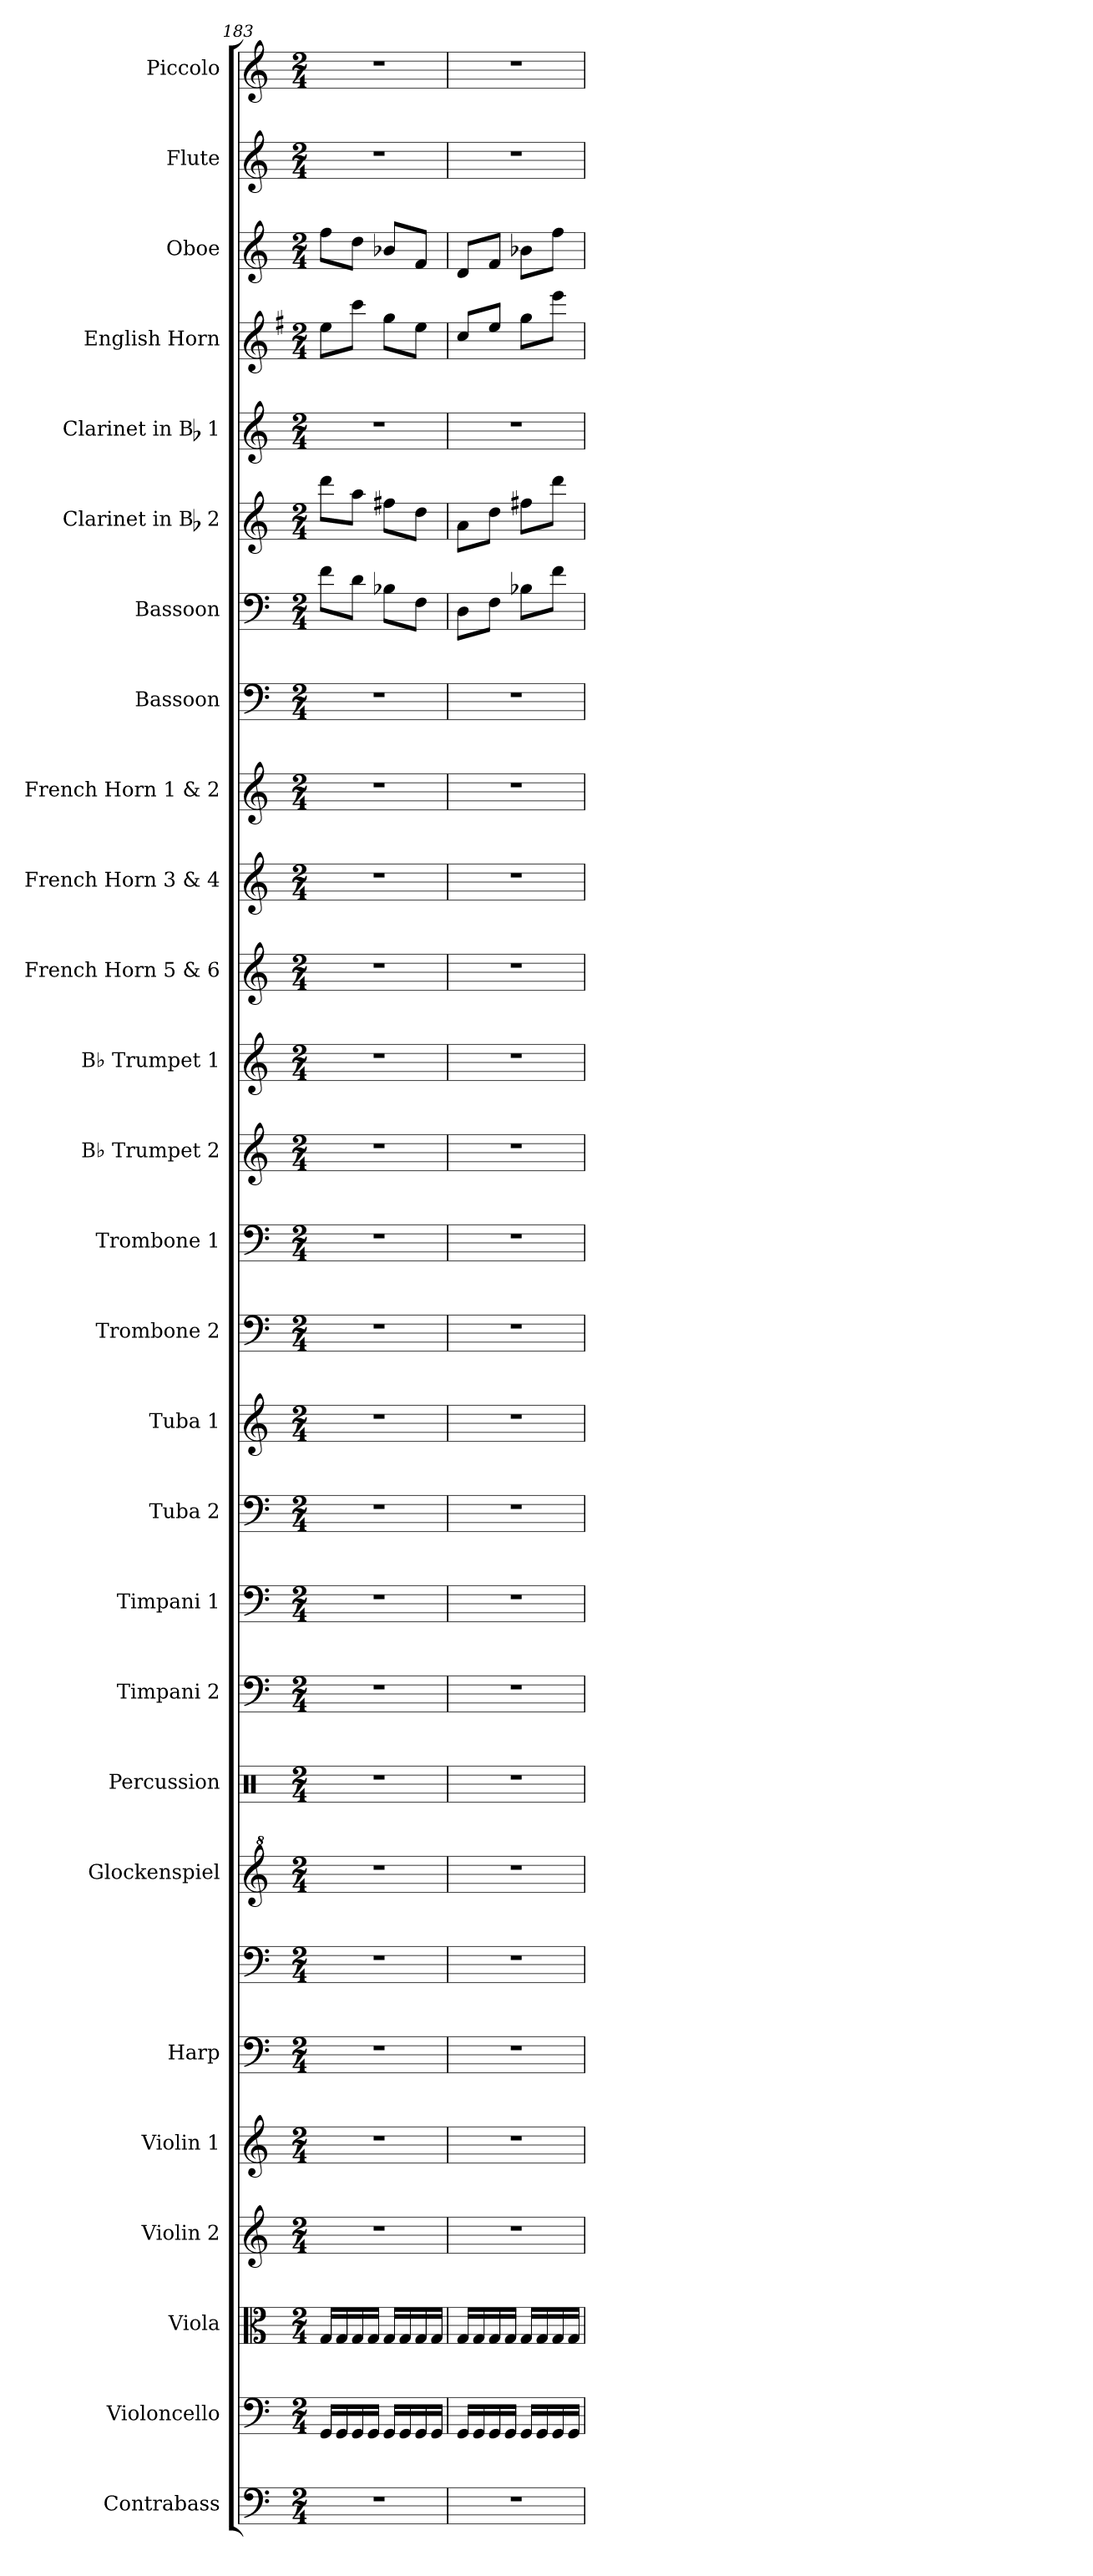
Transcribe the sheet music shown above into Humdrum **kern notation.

**kern	**kern	**kern	**kern	**kern	**kern	**kern	**kern	**kern	**kern	**kern	**kern	**kern	**kern	**kern	**kern	**kern	**kern	**kern	**kern	**kern	**kern	**kern	**kern	**kern	**kern	**kern	**kern
*part27	*part26	*part25	*part24	*part23	*part22	*part22	*part21	*part20	*part19	*part18	*part17	*part16	*part15	*part14	*part13	*part12	*part11	*part10	*part9	*part8	*part7	*part6	*part5	*part4	*part3	*part2	*part1
*staff28	*staff27	*staff26	*staff25	*staff24	*staff23	*staff22	*staff21	*staff20	*staff19	*staff18	*staff17	*staff16	*staff15	*staff14	*staff13	*staff12	*staff11	*staff10	*staff9	*staff8	*staff7	*staff6	*staff5	*staff4	*staff3	*staff2	*staff1
*I"Contrabass	*I"Violoncello	*I"Viola	*I"Violin 2	*I"Violin 1	*I"Harp	*	*I"Glockenspiel	*I"Percussion	*I"Timpani 2	*I"Timpani 1	*I"Tuba 2	*I"Tuba 1	*I"Trombone 2	*I"Trombone 1	*I"B♭ Trumpet 2	*I"B♭ Trumpet 1	*I"French Horn 5 &amp; 6	*I"French Horn 3 &amp; 4	*I"French Horn 1 &amp; 2	*I"Bassoon	*I"Bassoon	*I"Clarinet in Bb 2	*I"Clarinet in Bb 1	*I"English Horn	*I"Oboe	*I"Flute	*I"Piccolo
*I'Cbs.	*I'Vlc.	*I'Vla.	*I'Vln. 2	*I'Vln. 1	*I'Hrp.	*	*I'Glk.	*I'Perc.	*I'Timp. 2	*I'Timp. 1	*I'Tba. 2	*I'Tba. 1	*I'Tbn. 2	*I'Tbn. 1	*I'B♭ Tpt. 2	*I'B♭ Tpt. 1	*I'F Hn. 5 &amp; 6	*I'F Hn. 3 &amp; 4	*I'F Hn. 1 &amp; 2	*I'Bsn.	*I'Bsn.	*	*	*I'Eng Hn.	*I'Ob.	*I'Fl.	*I'Pic.
*clefF4	*clefF4	*clefC3	*clefG2	*clefG2	*clefF4	*clefF4	*clefG^2	*clefX	*clefF4	*clefF4	*clefF4	*clefG2	*clefF4	*clefF4	*clefG2	*clefG2	*clefG2	*clefG2	*clefG2	*clefF4	*clefF4	*clefG2	*clefG2	*clefG2	*clefG2	*clefG2	*clefG2
*	*	*	*	*	*	*	*	*	*	*	*	*	*	*	*ITrd1c2	*ITrd1c2	*ITrd4c7	*ITrd4c7	*ITrd4c7	*	*	*ITrd-5c-8	*ITrd-5c-8	*ITrd4c7	*	*	*
*k[]	*k[]	*k[]	*k[]	*k[]	*k[]	*k[]	*k[]	*k[]	*k[]	*k[]	*k[]	*k[]	*k[]	*k[]	*k[b-e-]	*k[b-e-]	*k[b-]	*k[b-]	*k[b-]	*k[]	*k[]	*k[b-e-a-d-]	*k[b-e-a-d-]	*k[]	*k[]	*k[]	*k[]
*M2/4	*M2/4	*M2/4	*M2/4	*M2/4	*M2/4	*M2/4	*M2/4	*M2/4	*M2/4	*M2/4	*M2/4	*M2/4	*M2/4	*M2/4	*M2/4	*M2/4	*M2/4	*M2/4	*M2/4	*M2/4	*M2/4	*M2/4	*M2/4	*M2/4	*M2/4	*M2/4	*M2/4
=183	=183	=183	=183	=183	=183	=183	=183	=183	=183	=183	=183	=183	=183	=183	=183	=183	=183	=183	=183	=183	=183	=183	=183	=183	=183	=183	=183
2r	16GG/LL	16G/LL	2r	2r	2r	2r	2r	2r	2r	2r	2r	2r	2r	2r	2r	2r	2r	2r	2r	2r	8f\L	8bbb-\L	2r	8a\L	8ff\L	2r	2r
.	16GG/	16G/	.	.	.	.	.	.	.	.	.	.	.	.	.	.	.	.	.	.	.	.	.	.	.	.	.
.	16GG/	16G/	.	.	.	.	.	.	.	.	.	.	.	.	.	.	.	.	.	.	8d\J	8fff\J	.	8ff\J	8dd\J	.	.
.	16GG/JJ	16G/JJ	.	.	.	.	.	.	.	.	.	.	.	.	.	.	.	.	.	.	.	.	.	.	.	.	.
.	16GG/LL	16G/LL	.	.	.	.	.	.	.	.	.	.	.	.	.	.	.	.	.	.	8B-X\L	8dddn\L	.	8cc\L	8b-X/L	.	.
.	16GG/	16G/	.	.	.	.	.	.	.	.	.	.	.	.	.	.	.	.	.	.	.	.	.	.	.	.	.
.	16GG/	16G/	.	.	.	.	.	.	.	.	.	.	.	.	.	.	.	.	.	.	8F\J	8bb-\J	.	8a\J	8f/J	.	.
.	16GG/JJ	16G/JJ	.	.	.	.	.	.	.	.	.	.	.	.	.	.	.	.	.	.	.	.	.	.	.	.	.
=184	=184	=184	=184	=184	=184	=184	=184	=184	=184	=184	=184	=184	=184	=184	=184	=184	=184	=184	=184	=184	=184	=184	=184	=184	=184	=184	=184
2r	16GG/LL	16G/LL	2r	2r	2r	2r	2r	2r	2r	2r	2r	2r	2r	2r	2r	2r	2r	2r	2r	2r	8D\L	8ff\L	2r	8f/L	8d/L	2r	2r
.	16GG/	16G/	.	.	.	.	.	.	.	.	.	.	.	.	.	.	.	.	.	.	.	.	.	.	.	.	.
.	16GG/	16G/	.	.	.	.	.	.	.	.	.	.	.	.	.	.	.	.	.	.	8F\J	8bb-\J	.	8a/J	8f/J	.	.
.	16GG/JJ	16G/JJ	.	.	.	.	.	.	.	.	.	.	.	.	.	.	.	.	.	.	.	.	.	.	.	.	.
.	16GG/LL	16G/LL	.	.	.	.	.	.	.	.	.	.	.	.	.	.	.	.	.	.	8B-X\L	8dddn\L	.	8cc\L	8b-X\L	.	.
.	16GG/	16G/	.	.	.	.	.	.	.	.	.	.	.	.	.	.	.	.	.	.	.	.	.	.	.	.	.
.	16GG/	16G/	.	.	.	.	.	.	.	.	.	.	.	.	.	.	.	.	.	.	8f\J	8bbb-\J	.	8aa\J	8ff\J	.	.
.	16GG/JJ	16G/JJ	.	.	.	.	.	.	.	.	.	.	.	.	.	.	.	.	.	.	.	.	.	.	.	.	.
=	=	=	=	=	=	=	=	=	=	=	=	=	=	=	=	=	=	=	=	=	=	=	=	=	=	=	=
*-	*-	*-	*-	*-	*-	*-	*-	*-	*-	*-	*-	*-	*-	*-	*-	*-	*-	*-	*-	*-	*-	*-	*-	*-	*-	*-	*-
